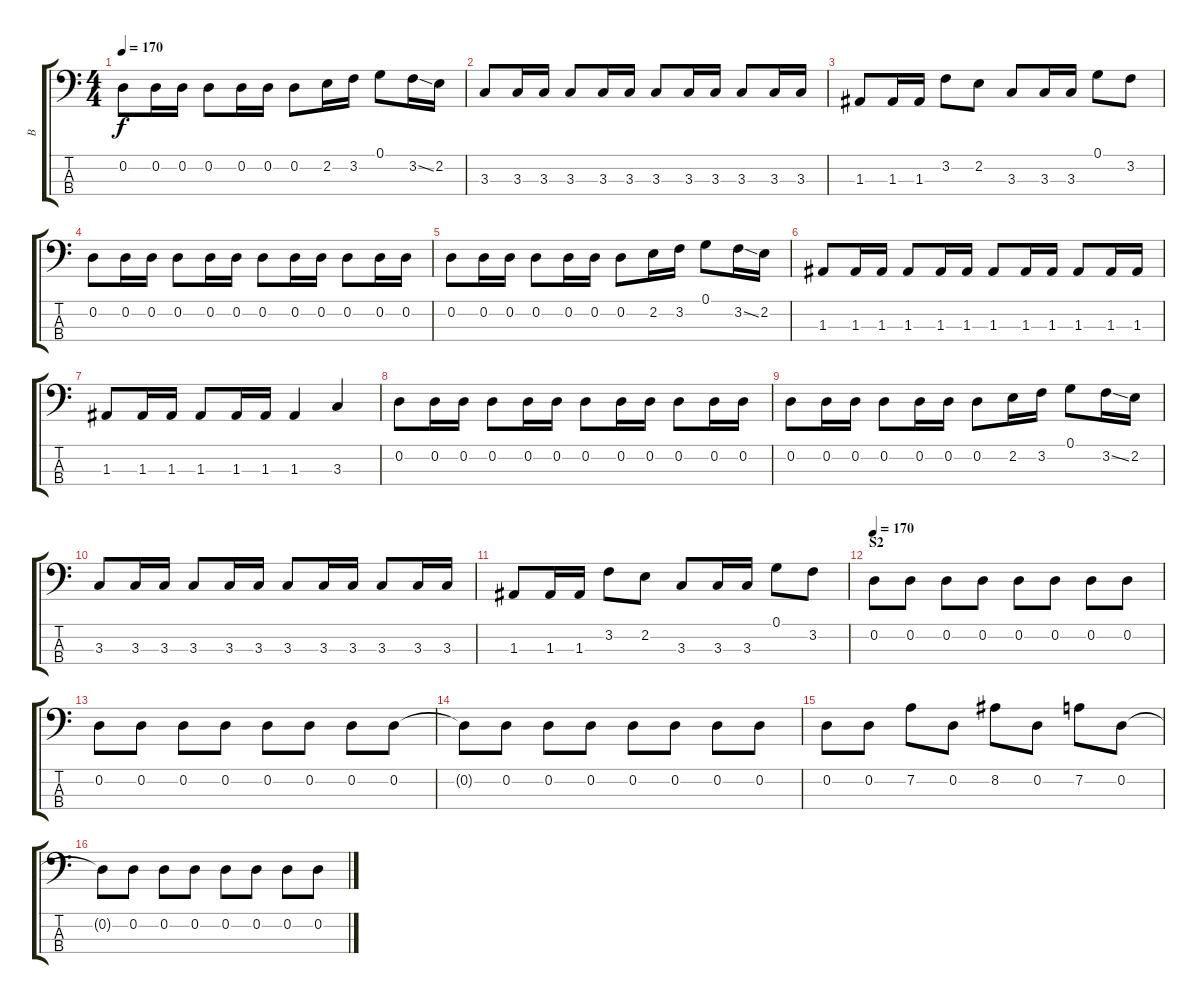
\track ("B" "B") {instrument electricbassfinger}
\staff {score tabs}
\tuning (G2 D2 A1 E1) {hide}
\ts (4 4)
\tempo 170
\clef f4
\ks c
0.2.8{dy f} 0.2.16 0.2.16 0.2.8 0.2.16 0.2.16 0.2.8 2.2.16 3.2.16 0.1.8 3.2{ss}.16 2.2.16 |
3.3.8 3.3.16 3.3.16 3.3.8 3.3.16 3.3.16 3.3.8 3.3.16 3.3.16 3.3.8 3.3.16 3.3.16 |
1.3.8 1.3.16 1.3.16 3.2.8 2.2.8 3.3.8 3.3.16 3.3.16 0.1.8 3.2.8 |
\section ("" "")
0.2.8 0.2.16 0.2.16 0.2.8 0.2.16 0.2.16 0.2.8 0.2.16 0.2.16 0.2.8 0.2.16 0.2.16 |
0.2.8 0.2.16 0.2.16 0.2.8 0.2.16 0.2.16 0.2.8 2.2.16 3.2.16 0.1.8 3.2{ss}.16 2.2.16 |
1.3.8 1.3.16 1.3.16 1.3.8 1.3.16 1.3.16 1.3.8 1.3.16 1.3.16 1.3.8 1.3.16 1.3.16 |
1.3.8 1.3.16 1.3.16 1.3.8 1.3.16 1.3.16 1.3.4 3.3.4 |
0.2.8 0.2.16 0.2.16 0.2.8 0.2.16 0.2.16 0.2.8 0.2.16 0.2.16 0.2.8 0.2.16 0.2.16 |
0.2.8 0.2.16 0.2.16 0.2.8 0.2.16 0.2.16 0.2.8 2.2.16 3.2.16 0.1.8 3.2{ss}.16 2.2.16 |
3.3.8 3.3.16 3.3.16 3.3.8 3.3.16 3.3.16 3.3.8 3.3.16 3.3.16 3.3.8 3.3.16 3.3.16 |
1.3.8 1.3.16 1.3.16 3.2.8 2.2.8 3.3.8 3.3.16 3.3.16 0.1.8 3.2.8 |
\section ("" "S2")
\tempo 170
0.2.8 0.2.8 0.2.8 0.2.8 0.2.8 0.2.8 0.2.8 0.2.8 |
0.2.8 0.2.8 0.2.8 0.2.8 0.2.8 0.2.8 0.2.8 0.2.8 |
0.2{t}.8 0.2.8 0.2.8 0.2.8 0.2.8 0.2.8 0.2.8 0.2.8 |
0.2.8 0.2.8 7.2.8 0.2.8 8.2.8 0.2.8 7.2.8 0.2.8 |
0.2{t}.8 0.2.8 0.2.8 0.2.8 0.2.8 0.2.8 0.2.8 0.2.8
